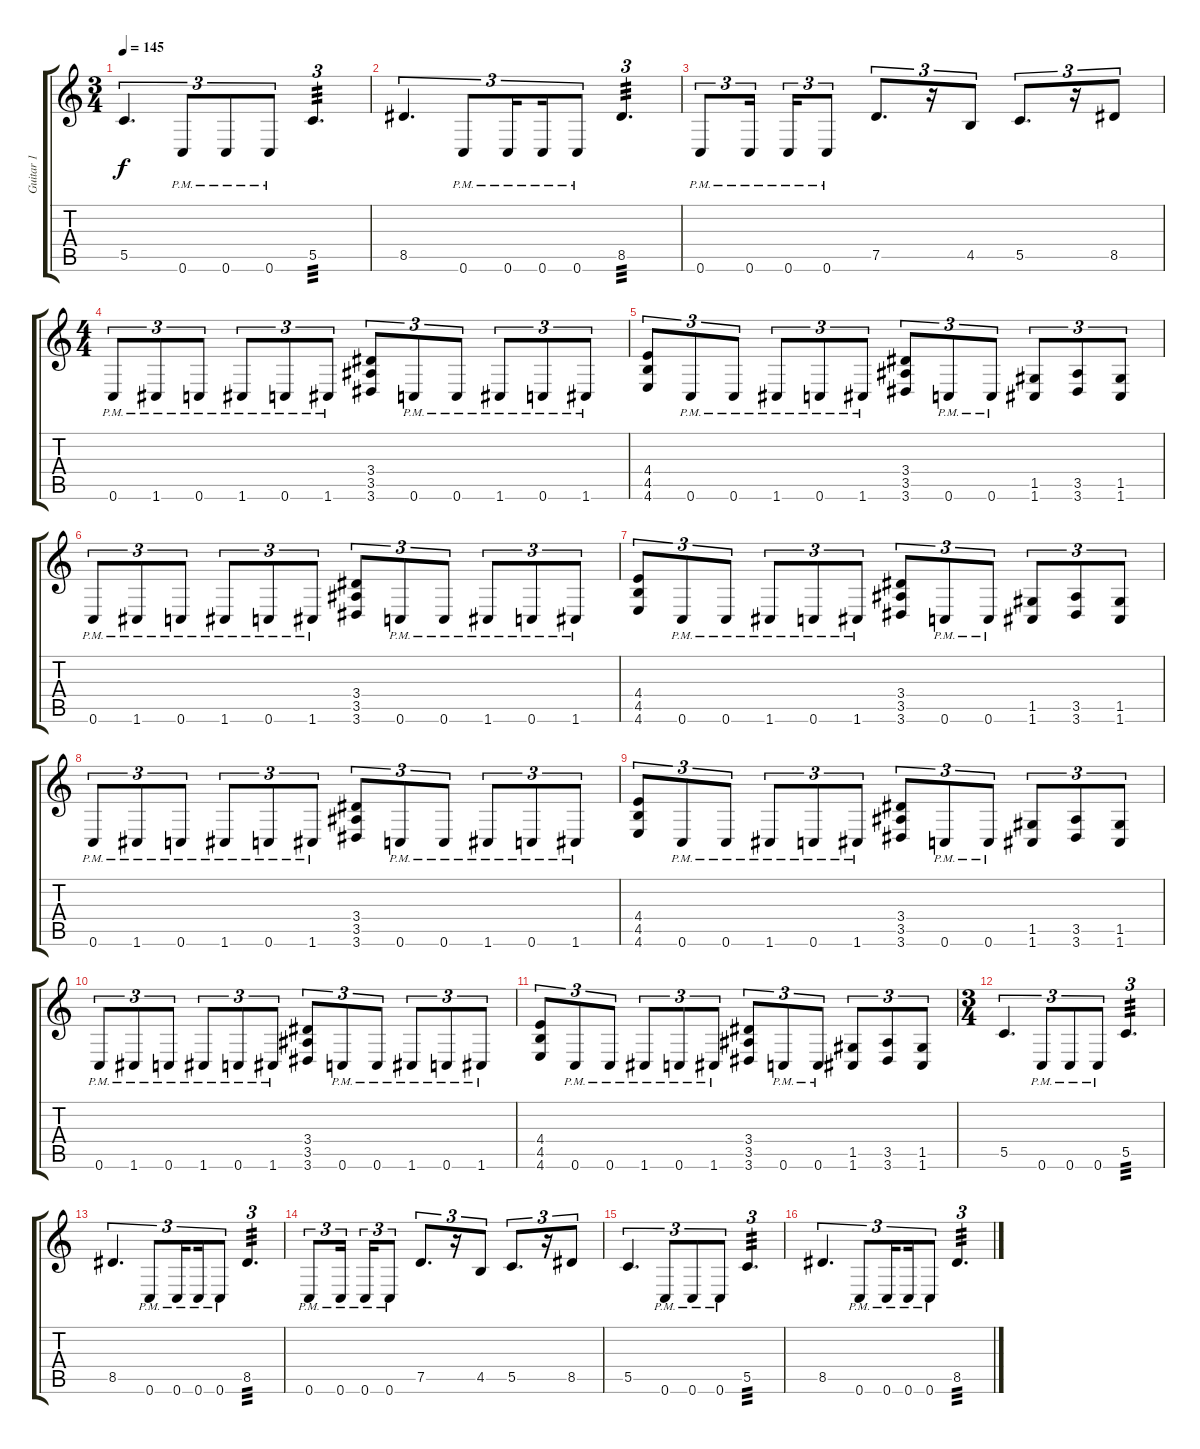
\track ("Guitar 1" "Guitar 1") {instrument distortionguitar}
\staff {score tabs}
\tuning (D4 A3 F3 C3 G2 C2) {hide}
\ts (3 4)
\tempo 145
\clef g2
\ks c
5.5.4{d tu (3 2) dy f} 0.6{pm}.8{tu (3 2)} 0.6{pm}.8{tu (3 2)} 0.6{pm}.8{tu (3 2)} 5.5.4{d tu (3 2) tp 3} |
8.5.4{d tu (3 2)} 0.6{pm}.8{tu (3 2)} 0.6{pm}.16{tu (3 2) beam splitsecondary} 0.6{pm}.16{tu (3 2)} 0.6{pm}.8{tu (3 2)} 8.5.4{d tu (3 2) tp 3} |
0.6{pm}.8{tu (3 2)} 0.6{pm}.16{tu (3 2) beam splitsecondary} 0.6{pm}.16{tu (3 2)} 0.6{pm}.8{tu (3 2)} 7.5.8{d tu (3 2)} r.16{tu (3 2)} 4.5.8{tu (3 2)} 5.5.8{d tu (3 2)} r.16{tu (3 2)} 8.5.8{tu (3 2)} |
\ts (4 4)
0.6{pm}.8{tu (3 2)} 1.6{pm}.8{tu (3 2)} 0.6{pm}.8{tu (3 2)} 1.6{pm}.8{tu (3 2)} 0.6{pm}.8{tu (3 2)} 1.6{pm}.8{tu (3 2)} (3.4 3.5 3.6).8{tu (3 2)} 0.6{pm}.8{tu (3 2)} 0.6{pm}.8{tu (3 2)} 1.6{pm}.8{tu (3 2)} 0.6{pm}.8{tu (3 2)} 1.6{pm}.8{tu (3 2)} |
(4.4 4.5 4.6).8{tu (3 2)} 0.6{pm}.8{tu (3 2)} 0.6{pm}.8{tu (3 2)} 1.6{pm}.8{tu (3 2)} 0.6{pm}.8{tu (3 2)} 1.6{pm}.8{tu (3 2)} (3.4 3.5 3.6).8{tu (3 2)} 0.6{pm}.8{tu (3 2)} 0.6{pm}.8{tu (3 2)} (1.5 1.6).8{tu (3 2)} (3.5 3.6).8{tu (3 2)} (1.5 1.6).8{tu (3 2)} |
0.6{pm}.8{tu (3 2)} 1.6{pm}.8{tu (3 2)} 0.6{pm}.8{tu (3 2)} 1.6{pm}.8{tu (3 2)} 0.6{pm}.8{tu (3 2)} 1.6{pm}.8{tu (3 2)} (3.4 3.5 3.6).8{tu (3 2)} 0.6{pm}.8{tu (3 2)} 0.6{pm}.8{tu (3 2)} 1.6{pm}.8{tu (3 2)} 0.6{pm}.8{tu (3 2)} 1.6{pm}.8{tu (3 2)} |
(4.4 4.5 4.6).8{tu (3 2)} 0.6{pm}.8{tu (3 2)} 0.6{pm}.8{tu (3 2)} 1.6{pm}.8{tu (3 2)} 0.6{pm}.8{tu (3 2)} 1.6{pm}.8{tu (3 2)} (3.4 3.5 3.6).8{tu (3 2)} 0.6{pm}.8{tu (3 2)} 0.6{pm}.8{tu (3 2)} (1.5 1.6).8{tu (3 2)} (3.5 3.6).8{tu (3 2)} (1.5 1.6).8{tu (3 2)} |
0.6{pm}.8{tu (3 2)} 1.6{pm}.8{tu (3 2)} 0.6{pm}.8{tu (3 2)} 1.6{pm}.8{tu (3 2)} 0.6{pm}.8{tu (3 2)} 1.6{pm}.8{tu (3 2)} (3.4 3.5 3.6).8{tu (3 2)} 0.6{pm}.8{tu (3 2)} 0.6{pm}.8{tu (3 2)} 1.6{pm}.8{tu (3 2)} 0.6{pm}.8{tu (3 2)} 1.6{pm}.8{tu (3 2)} |
(4.4 4.5 4.6).8{tu (3 2)} 0.6{pm}.8{tu (3 2)} 0.6{pm}.8{tu (3 2)} 1.6{pm}.8{tu (3 2)} 0.6{pm}.8{tu (3 2)} 1.6{pm}.8{tu (3 2)} (3.4 3.5 3.6).8{tu (3 2)} 0.6{pm}.8{tu (3 2)} 0.6{pm}.8{tu (3 2)} (1.5 1.6).8{tu (3 2)} (3.5 3.6).8{tu (3 2)} (1.5 1.6).8{tu (3 2)} |
0.6{pm}.8{tu (3 2)} 1.6{pm}.8{tu (3 2)} 0.6{pm}.8{tu (3 2)} 1.6{pm}.8{tu (3 2)} 0.6{pm}.8{tu (3 2)} 1.6{pm}.8{tu (3 2)} (3.4 3.5 3.6).8{tu (3 2)} 0.6{pm}.8{tu (3 2)} 0.6{pm}.8{tu (3 2)} 1.6{pm}.8{tu (3 2)} 0.6{pm}.8{tu (3 2)} 1.6{pm}.8{tu (3 2)} |
(4.4 4.5 4.6).8{tu (3 2)} 0.6{pm}.8{tu (3 2)} 0.6{pm}.8{tu (3 2)} 1.6{pm}.8{tu (3 2)} 0.6{pm}.8{tu (3 2)} 1.6{pm}.8{tu (3 2)} (3.4 3.5 3.6).8{tu (3 2)} 0.6{pm}.8{tu (3 2)} 0.6{pm}.8{tu (3 2)} (1.5 1.6).8{tu (3 2)} (3.5 3.6).8{tu (3 2)} (1.5 1.6).8{tu (3 2)} |
\ts (3 4)
5.5.4{d tu (3 2)} 0.6{pm}.8{tu (3 2)} 0.6{pm}.8{tu (3 2)} 0.6{pm}.8{tu (3 2)} 5.5.4{d tu (3 2) tp 3} |
8.5.4{d tu (3 2)} 0.6{pm}.8{tu (3 2)} 0.6{pm}.16{tu (3 2) beam splitsecondary} 0.6{pm}.16{tu (3 2)} 0.6{pm}.8{tu (3 2)} 8.5.4{d tu (3 2) tp 3} |
0.6{pm}.8{tu (3 2)} 0.6{pm}.16{tu (3 2) beam splitsecondary} 0.6{pm}.16{tu (3 2)} 0.6{pm}.8{tu (3 2)} 7.5.8{d tu (3 2)} r.16{tu (3 2)} 4.5.8{tu (3 2)} 5.5.8{d tu (3 2)} r.16{tu (3 2)} 8.5.8{tu (3 2)} |
5.5.4{d tu (3 2)} 0.6{pm}.8{tu (3 2)} 0.6{pm}.8{tu (3 2)} 0.6{pm}.8{tu (3 2)} 5.5.4{d tu (3 2) tp 3} |
8.5.4{d tu (3 2)} 0.6{pm}.8{tu (3 2)} 0.6{pm}.16{tu (3 2) beam splitsecondary} 0.6{pm}.16{tu (3 2)} 0.6{pm}.8{tu (3 2)} 8.5.4{d tu (3 2) tp 3}
